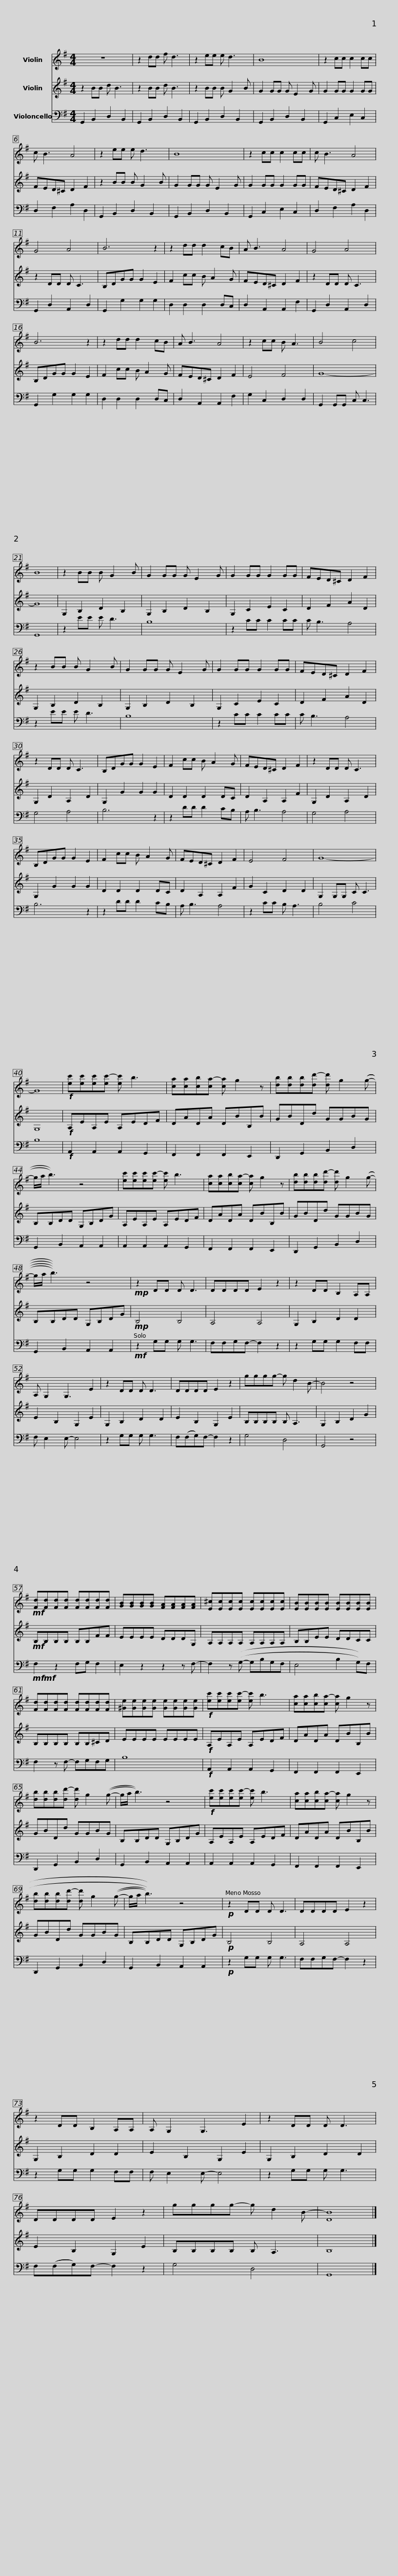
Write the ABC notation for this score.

X:1
%%score 1 2 3
L:1/8
M:4/4
I:linebreak $
K:G
V:1 treble
V:2 treble
V:3 bass
V:1
 z8 | z2 dd f d3 | z2 ee e d3 | B8 | z2 cc c2 cc |$ %5
 c B3 A4 | z2 ee e d3 | B8 | z2 cc c2 cc | c B3 A4 | %10
 G4 A4 |$ B6 z2 | z2 dd d2 cB | A B3 A4 | G4 A4 | %15
 B6 z2 | z2 dd d2 cB |$ A B3 A4 | z2 cc B A3 | B4 c4 | %20
 B8 | z2 BB B G2 B | G2 GG G E2 G |$ G2 GG G2 GG | FED^C D2 F2 | %25
 z2 BB B G2 B | G2 GG G E2 G | G2 GG G2 GG |$ FED^C D2 F2 | z2 DD D C3 | %30
 B,DGG G2 E2 | F2 cc B A2 G | FED^C D2 F2 |$ z2 DD D C3 | B,DGG G2 E2 | %35
 F2 cc B A2 G | FED^C D2 F2 | E4 F4 | G8- |$ G8 | %40
!f! [ec'][ec'][ec'][ec'-] [ec'] b3 | [ca][ca][cb][ca-] [ca] g2 z | [db][db][db][dd'-] [dd'] g2 ((g- | g/a/ b3)) z4 |$ [ec'][ec'][ec'][ec'-] [ec'] b3 | %45
 [ca][ca][cb][ca-] [ca] g2 z | [db][db][db][dd'-] [dd'] g2 ((((g- | g/a/ b3)))) z4 |$!mp! z2 DD D D3 | DDDD E2 z2 | %50
 z2 DD B,2 A,A, | A, G,2 G,3 E2 | z2 DD D D3 | DDDD E2 z2 |$ gggg- g d2 B- | %55
 B4 z4 |!mf! [Fd][Fd][Fd][Fd] [Fd][Fd][Fd][Fd] | [GB][GB][GB][GB] [FA][FA][FA][FA] | [E^c][Ec][Ec][Ec] [Ec][Ec][Ec][Ec] |$ [EB][EB][EB][EB] [EB][EB][EB][EB] | %60
 [Fd][Fd][Fd][Fd] [Fd][Fd][Fd][Fd] | [^Ge][Ge][Ge][Ge] [Ge][Ge][Ge][Ge] |!f! [ec'][ec'][ec'][ec'-] [ec'] b3 |$ [ca][ca][cb][ca-] [ca] g2 z | [db][db][db][dd'-] [dd'] g2 ((g- | %65
 g/a/ b3)) z4 |!f! [ec'][ec'][ec'][ec'-] [ec'] b3 |$ [ca][ca][cb][ca-] [ca] g2 z | [db][db][db][dd'-] [dd'] g2 ((((g- | g/a/ b3)))) z4 | %70
!p! z2 DD D D3 | DDDD E2 z2 |$ z2 DD B,2 A,A, | A, G,2 G,3 E2 | z2 DD D D3 | %75
 DDDD E2 z2 | gggg- g d2 B- | [DB]8 |] %78
V:2
 z2 BB d B3 | z2 BB d B3 | z2 BB B G2 B | G2 GG G E2 G | G2 GG G2 GG |$ %5
 FED^C D2 F2 | z2 BB B G2 B | G2 GG G E2 G | G2 GG G2 GG | FED^C D2 F2 | %10
 z2 DD D C3 |$ B,DGG G2 E2 | F2 cc B A2 G | FED^C D2 F2 | z2 DD D C3 | %15
 B,DGG G2 E2 | F2 cc B A2 G |$ FED^C D2 F2 | E4 F4 | G8- | %20
 G8 | G,2 B,2 D2 B,2 | G,2 B,2 D2 B,2 |$ G,2 C2 E2 C2 | D2 F2 A2 D2 | %25
 G,2 B,2 D2 B,2 | G,2 B,2 D2 B,2 | G,2 C2 E2 C2 |$ D2 F2 A2 D2 | G,2 D2 A,2 D2 | %30
 G,2 G2 G2 G2 | D2 D2 D2 DC | D2 A,2 A,2 F2 |$ G,2 D2 A,2 D2 | G,2 G2 G2 G2 | %35
 D2 D2 D2 DC | D2 A,2 A,2 F2 | G2 C2 D2 D2 | G,2 G,G, C C3 |$ G,8 | %40
!f! A,EA,E A,EDF | DADA DBB,B | GBDd GGBG | B,B,DD G,B,DG |$ A,EA,E A,EDF | %45
 DADA DBB,B | GBDd GGBG | B,B,DD G,B,DG |$!mp! B,4 B,4 | A,4 A,4 | %50
 G,2 B,2 D2 D2 | E2 B,2 G,2 E2 | G,2 B,2 D2 D2 | E2 B,2 G,2 E2 |$ B,B,B,B, B, A,3 | %55
 G,2 B,2 D2 G2 |!mf! B,B,B,B, B,B,FF | EEEE DDDG, | A,A,A,A, A,A,A,A, |$ B,B,EE DDCC | %60
 B,B,B,B, B,B,^CD | EEEE EEEE |!f! A,EA,E A,EDF |$ DADA DBB,B | GBDd GGBG | %65
 B,B,DD G,B,DG | A,EA,E A,EDF |$ DADA DBB,B | GBDd GGBG | B,B,DD G,B,DG | %70
!p! B,4 B,4 | A,4 A,4 |$ G,2 B,2 D2 D2 | E2 B,2 G,2 E2 | G,2 B,2 D2 D2 | %75
 E2 B,2 G,2 E2 | B,B,B,B, B, A,3 | B,8 |] %78
V:3
 G,,2 B,,2 D,2 B,,2 | G,,2 B,,2 D,2 B,,2 | G,,2 B,,2 D,2 B,,2 | G,,2 B,,2 D,2 B,,2 | G,,2 C,2 E,2 C,2 |$ %5
 D,2 F,2 A,2 D,2 | G,,2 B,,2 D,2 B,,2 | G,,2 B,,2 D,2 B,,2 | G,,2 C,2 E,2 C,2 | D,2 F,2 A,2 D,2 | %10
 G,,2 D,2 A,,2 D,2 |$ G,,2 G,2 G,2 G,2 | D,2 D,2 D,2 D,C, | D,2 A,,2 A,,2 F,2 | G,,2 D,2 A,,2 D,2 | %15
 G,,2 G,2 G,2 G,2 | D,2 D,2 D,2 D,C, |$ D,2 A,,2 A,,2 F,2 | G,2 C,2 D,2 D,2 | G,,2 G,,G,, C, C,3 | %20
 G,,8 | z2 EE E D3 | B,8 |$ z2 CC C2 CC | C B,3 A,4 | %25
 z2 EE E D3 | B,8 | z2 CC C2 CC |$ C B,3 A,4 | G,4 A,4 | %30
 B,6 z2 | z2 DD D2 CB, | A, B,3 A,4 |$ G,4 A,4 | B,6 z2 | %35
 z2 DD D2 CB, | A, B,3 A,4 | z2 CC B, A,3 | B,4 C4 |$ B,8 | %40
!f! A,,2 A,,2 A,,2 G,,2 | F,,2 F,,2 F,,2 E,,2 | D,,2 G,,2 B,,2 D,2 | G,,2 B,,2 A,,2 A,,2 |$ A,,2 A,,2 A,,2 G,,2 | %45
 F,,2 F,,2 F,,2 E,,2 | D,,2 G,,2 B,,2 D,2 | G,,2 B,,2 A,,2 A,,2 |$!mf! z2 G,G, G, G,3 | F,F,G,F,- F,2 z2 | %50
 z2 G,G, G,2 F,F, | F, E,2 E,- E,4 | z2 G,G, G, G,3 | F,((F,G,))F,- F,2 z2 |$ G,4 D,4 | %55
 G,,4 z4 |!mf!!mf! F,2 z2 F,G, F,2 | E,2 z2 z2 z F,- | F,2 z ((G,- G,B,G,F, |$ E,4 B,2 G,))F, | %60
 F,2 z F,- F,G,F,G, | B,8 |!f! A,,2 A,,2 A,,2 G,,2 |$ F,,2 F,,2 F,,2 E,,2 | D,,2 G,,2 B,,2 D,2 | %65
 G,,2 B,,2 A,,2 A,,2 | A,,2 A,,2 A,,2 G,,2 |$ F,,2 F,,2 F,,2 E,,2 | D,,2 G,,2 B,,2 D,2 | G,,2 B,,2 A,,2 A,,2 | %70
!p! z2 G,G, G, G,3 | F,F,G,F,- F,2 z2 |$ z2 G,G, G,2 F,F, | F, E,2 E,- E,4 | z2 G,G, G, G,3 | %75
 F,((F,G,))F,- F,2 z2 | G,4 D,4 | G,,8 |] %78
